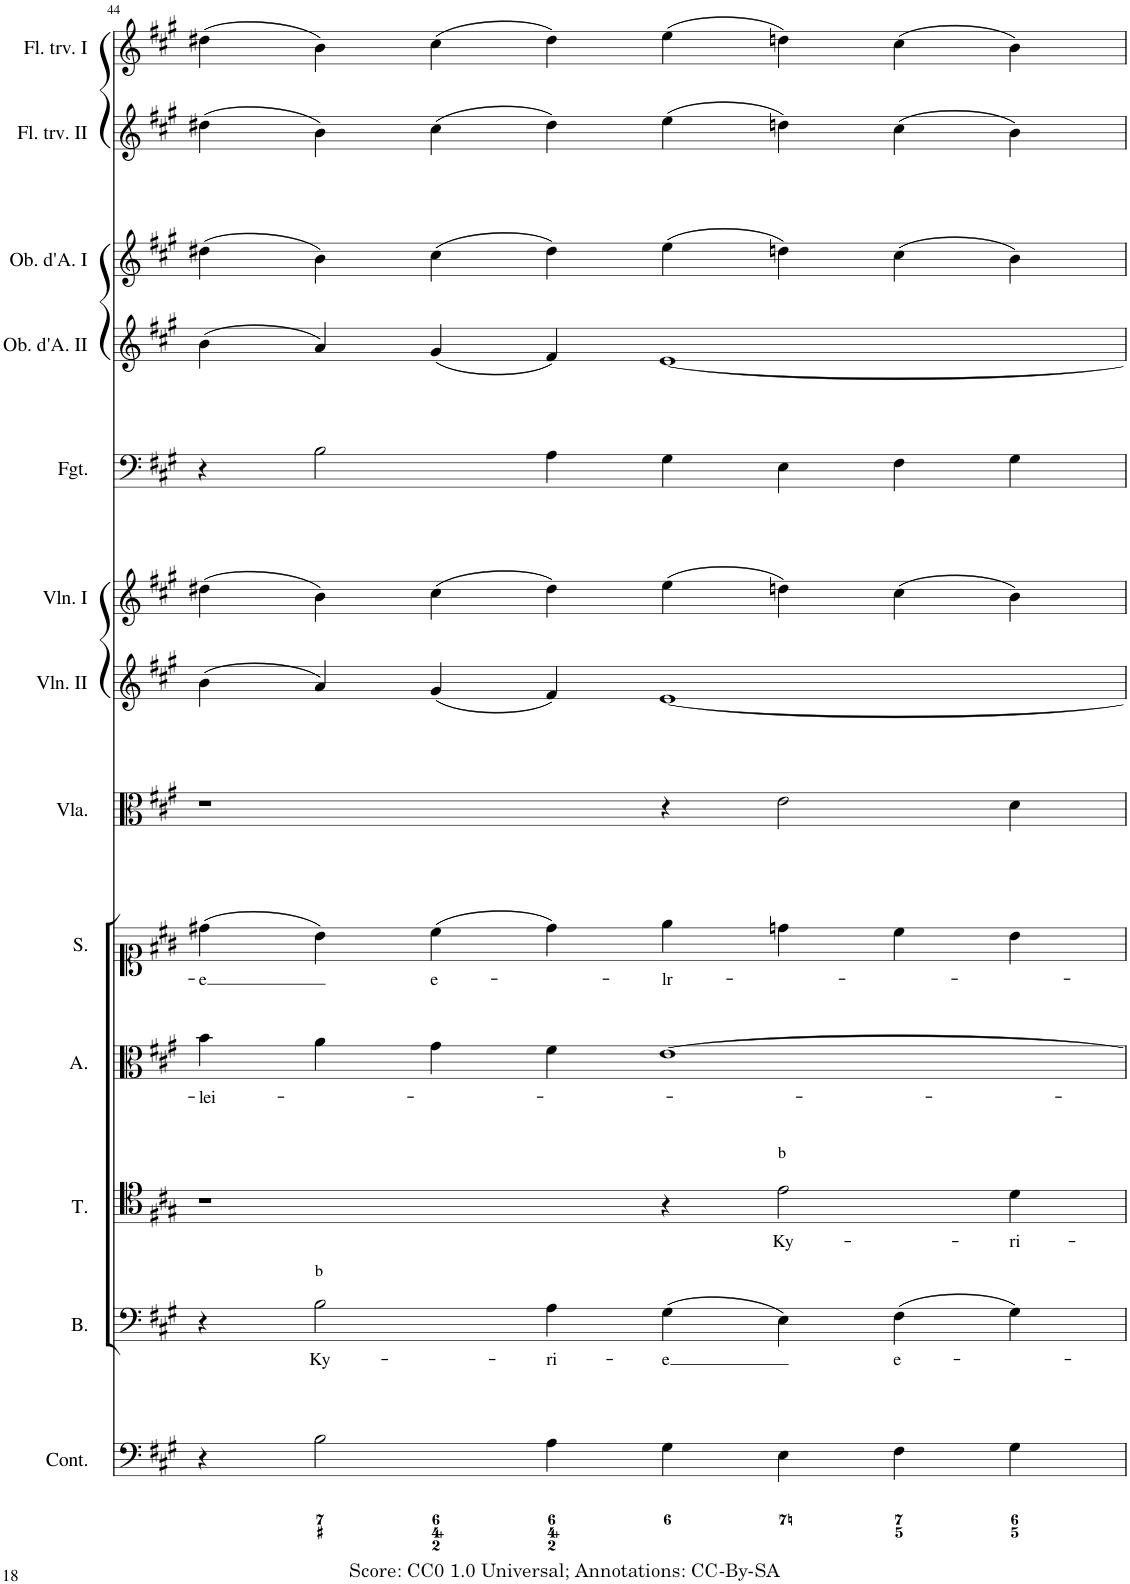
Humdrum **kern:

**kern	**kern	**text	**kern	**text	**kern	**text	**kern	**text	**kern	**kern	**kern	**kern	**kern	**kern	**kern	**kern
*part13	*part12	*part12	*part11	*part11	*part10	*part10	*part9	*part9	*part8	*part7	*part6	*part5	*part4	*part3	*part2	*part1
*staff13	*staff12	*staff12	*staff11	*staff11	*staff10	*staff10	*staff9	*staff9	*staff8	*staff7	*staff6	*staff5	*staff4	*staff3	*staff2	*staff1
*I"Continuo	*I"Basso	*	*I"Tenore	*	*I"Alto	*	*I"Soprano	*	*I"Viola	*I"Violino II	*I"Violino I	*I"Fagotti	*I"Oboe d'Amore II	*I"Oboe d'Amore I	*I"Flauto traverso II	*I"Flauto traverso I
*I'Cont.	*I'B.	*	*I'T.	*	*I'A.	*	*I'S.	*	*I'Vla.	*I'Vln. II	*I'Vln. I	*I'Fgt.	*I'Ob. d'A. II	*I'Ob. d'A. I	*I'Fl. trv. II	*I'Fl. trv. I
!!LO:PB:g=z
*clefF4	*clefF4	*	*clefC4	*	*clefC3	*	*clefC1	*	*clefC3	*clefG2	*clefG2	*clefF4	*clefG2	*clefG2	*clefG2	*clefG2
*k[f#c#g#]	*k[f#c#g#]	*	*k[f#c#g#]	*	*k[f#c#g#]	*	*k[f#c#g#]	*	*k[f#c#g#]	*k[f#c#g#]	*k[f#c#g#]	*k[f#c#g#]	*k[f#c#g#]	*k[f#c#g#]	*k[f#c#g#]	*k[f#c#g#]
*M4/2	*M4/2	*	*M4/2	*	*M4/2	*	*M4/2	*	*M4/2	*M4/2	*M4/2	*M4/2	*M4/2	*M4/2	*M4/2	*M4/2
*	*met(c|)	*	*met(c|)	*	*met(c|)	*	*met(c|)	*	*met(c|)	*met(c|)	*met(c|)	*met(c|)	*met(c|)	*met(c|)	*met(c|)	*met(c|)
=44	=44	=44	=44	=44	=44	=44	=44	=44	=44	=44	=44	=44	=44	=44	=44	=44
!	!	!	!	!	!	!LO:LY:b	!	!LO:LY:b	!	!	!	!	!	!	!	!
4r	4r	.	1r	.	4b\	-lei-	(4dd#X\	-e	1r	(4b\	(4dd#X\	4r	(4b\	(4dd#X\	(4dd#X\	(4dd#X\
!	!LO:TX:a:t=b	!	!	!	!	!	!	!	!	!	!	!	!	!	!	!
!	!	!LO:LY:b	!	!	!	!	!	!	!	!	!	!	!	!	!	!
2B\	2B\	Ky-	.	.	4a\	.	4b\)	.	.	4a/)	4b\)	2B\	4a/)	4b\)	4b\)	4b\)
!	!	!	!	!	!	!	!	!LO:LY:b	!	!	!	!	!	!	!	!
.	.	.	.	.	4g#\	.	(4cc#\	e-	.	(4g#/	(4cc#\	.	(4g#/	(4cc#\	(4cc#\	(4cc#\
!	!	!LO:LY:b	!	!	!	!	!	!	!	!	!	!	!	!	!	!
4A\	4A\	-ri-	.	.	4f#\	.	4dd#\)	.	.	4f#/)	4dd#\)	4A\	4f#/)	4dd#\)	4dd#\)	4dd#\)
!	!	!LO:LY:b	!	!	!	!	!	!LO:LY:b	!	!	!	!	!	!	!	!
4G#\	(4G#\	-e	4r	.	[1e	.	4ee\	-lr-	4r	[1e	(4ee\	4G#\	[1e	(4ee\	(4ee\	(4ee\
!	!	!	!LO:TX:a:t=b	!	!	!	!	!	!	!	!	!	!	!	!	!
!	!	!	!	!LO:LY:b	!	!	!	!	!	!	!	!	!	!	!	!
4E\	4E\)	.	2e\	Ky-	.	.	4ddn\	.	2e\	.	4ddn\)	4E\	.	4ddn\)	4ddn\)	4ddn\)
!	!	!LO:LY:b	!	!	!	!	!	!	!	!	!	!	!	!	!	!
4F#\	(4F#\	e-	.	.	.	.	4cc#\	.	.	.	(4cc#\	4F#\	.	(4cc#\	(4cc#\	(4cc#\
!	!	!	!	!LO:LY:b	!	!	!	!	!	!	!	!	!	!	!	!
4G#\	4G#\)	.	4d\	-ri-	.	.	4b\	.	4d\	.	4b\)	4G#\	.	4b\)	4b\)	4b\)
=	=	=	=	=	=	=	=	=	=	=	=	=	=	=	=	=
*-	*-	*-	*-	*-	*-	*-	*-	*-	*-	*-	*-	*-	*-	*-	*-	*-
